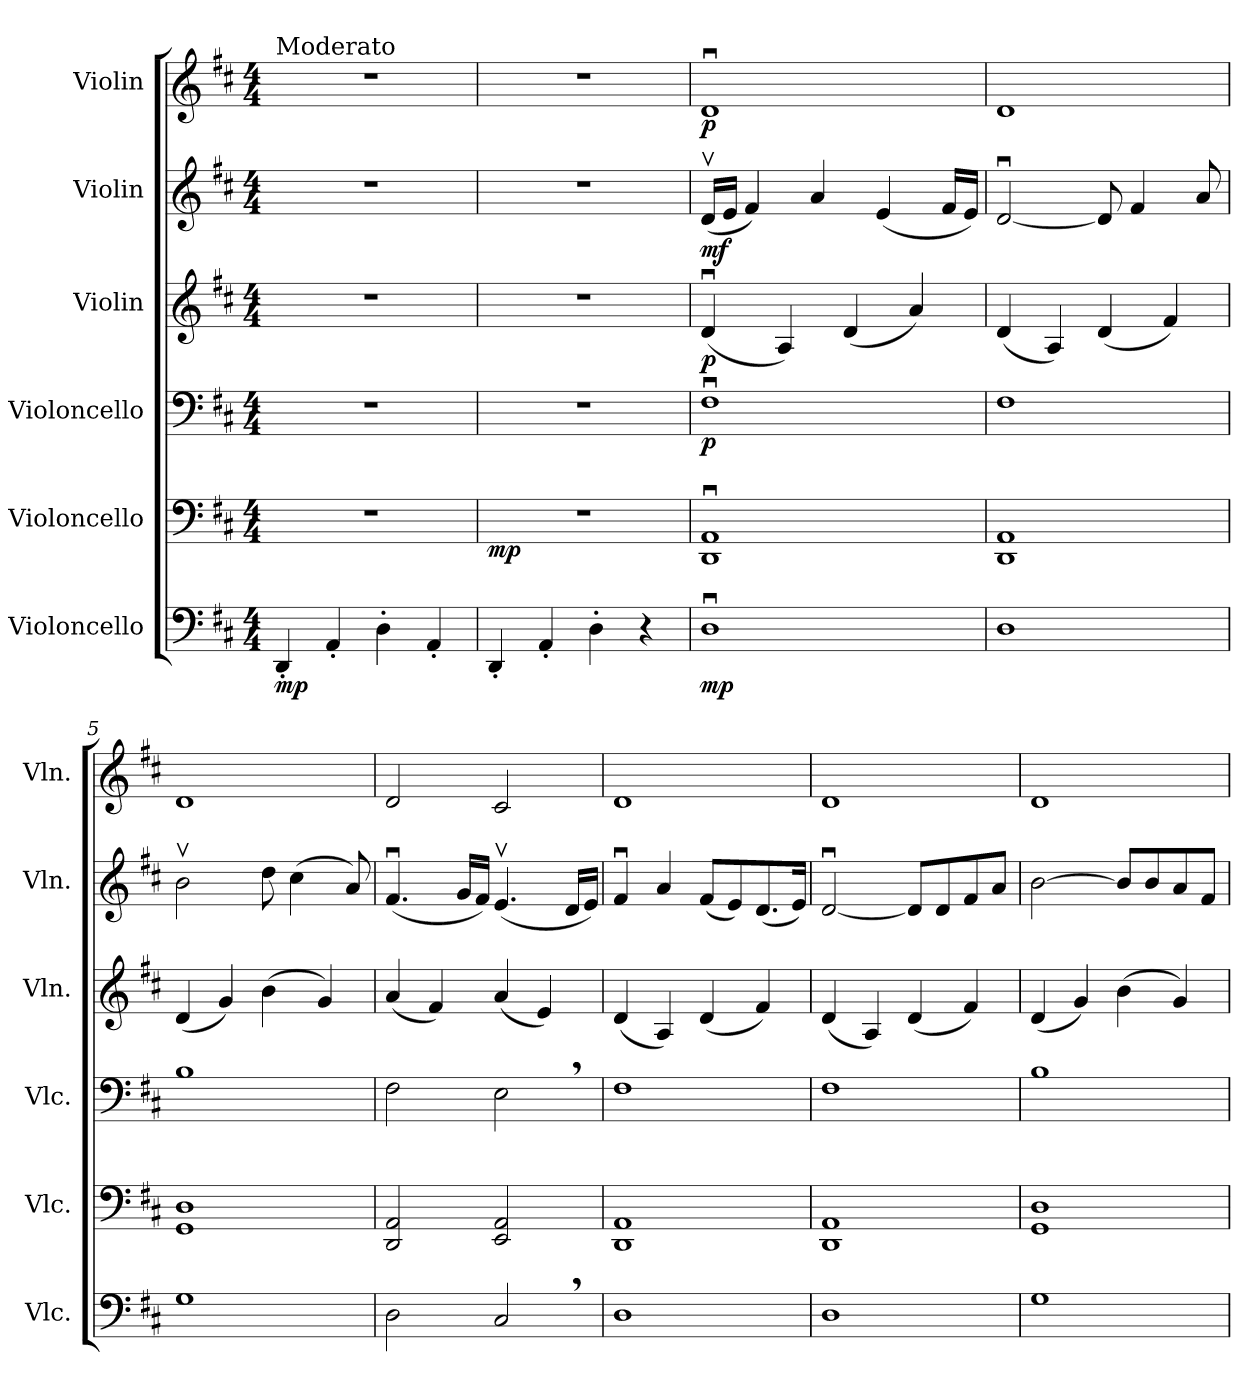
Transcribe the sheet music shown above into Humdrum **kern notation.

**kern	**dynam	**kern	**dynam	**kern	**dynam	**kern	**dynam	**kern	**dynam	**kern	**dynam
*part6	*part6	*part5	*part5	*part4	*part4	*part3	*part3	*part2	*part2	*part1	*part1
*staff6	*staff6	*staff5	*staff5	*staff4	*staff4	*staff3	*staff3	*staff2	*staff2	*staff1	*staff1
*I"Violoncello	*	*I"Violoncello	*	*I"Violoncello	*	*I"Violin	*	*I"Violin	*	*I"Violin	*
*I'Vlc.	*	*I'Vlc.	*	*I'Vlc.	*	*I'Vln.	*	*I'Vln.	*	*I'Vln.	*
*clefF4	*	*clefF4	*	*clefF4	*	*clefG2	*	*clefG2	*	*clefG2	*
*k[f#c#]	*	*k[f#c#]	*	*k[f#c#]	*	*k[f#c#]	*	*k[f#c#]	*	*k[f#c#]	*
*D:	*	*D:	*	*D:	*	*D:	*	*D:	*	*D:	*
*M4/4	*	*M4/4	*	*M4/4	*	*M4/4	*	*M4/4	*	*M4/4	*
=1	=1	=1	=1	=1	=1	=1	=1	=1	=1	=1	=1
!	!	!	!	!	!	!	!	!	!	!LO:TX:a:t=Moderato	!
!	!LO:DY:b	!	!	!	!	!	!	!	!	!	!
4DD'/	mp	1r	.	1r	.	1r	.	1r	.	1r	.
4AA'/	.	.	.	.	.	.	.	.	.	.	.
4D'\	.	.	.	.	.	.	.	.	.	.	.
4AA'/	.	.	.	.	.	.	.	.	.	.	.
=2	=2	=2	=2	=2	=2	=2	=2	=2	=2	=2	=2
!	!	!	!LO:DY:b	!	!	!	!	!	!	!	!
4DD'/	.	1r	mp	1r	.	1r	.	1r	.	1r	.
4AA'/	.	.	.	.	.	.	.	.	.	.	.
4D'\	.	.	.	.	.	.	.	.	.	.	.
4r	.	.	.	.	.	.	.	.	.	.	.
=3	=3	=3	=3	=3	=3	=3	=3	=3	=3	=3	=3
!	!LO:DY:b	!	!	!	!LO:DY:b	!	!LO:DY:b	!	!LO:DY:b	!	!LO:DY:b
1Du	mp	1DDu 1AAu	.	1F#u	p	(4du/	p	(16dv/LL	mf	1du	p
.	.	.	.	.	.	.	.	16e/JJ	.	.	.
.	.	.	.	.	.	.	.	4f#/)	.	.	.
.	.	.	.	.	.	4A/)	.	.	.	.	.
.	.	.	.	.	.	.	.	4a/	.	.	.
.	.	.	.	.	.	(4d/	.	.	.	.	.
.	.	.	.	.	.	.	.	(4e/	.	.	.
.	.	.	.	.	.	4a/)	.	.	.	.	.
.	.	.	.	.	.	.	.	16f#/LL	.	.	.
.	.	.	.	.	.	.	.	16e/JJ)	.	.	.
=4	=4	=4	=4	=4	=4	=4	=4	=4	=4	=4	=4
1D	.	1DD 1AA	.	1F#	.	(4d/	.	[2du/	.	1d	.
.	.	.	.	.	.	4A/)	.	.	.	.	.
.	.	.	.	.	.	(4d/	.	8d/]	.	.	.
.	.	.	.	.	.	.	.	4f#/	.	.	.
.	.	.	.	.	.	4f#/)	.	.	.	.	.
.	.	.	.	.	.	.	.	8a/	.	.	.
=5	=5	=5	=5	=5	=5	=5	=5	=5	=5	=5	=5
1G	.	1GG 1D	.	1B	.	(4d/	.	2bv\	.	1d	.
.	.	.	.	.	.	4g/)	.	.	.	.	.
.	.	.	.	.	.	(4b\	.	8dd\	.	.	.
.	.	.	.	.	.	.	.	(4cc#\	.	.	.
.	.	.	.	.	.	4g/)	.	.	.	.	.
.	.	.	.	.	.	.	.	8a/)	.	.	.
=6	=6	=6	=6	=6	=6	=6	=6	=6	=6	=6	=6
2D\	.	2DD/ 2AA/	.	2F#\	.	(4a/	.	(4.f#u/	.	2d/	.
.	.	.	.	.	.	4f#/)	.	.	.	.	.
.	.	.	.	.	.	.	.	16g/LL	.	.	.
.	.	.	.	.	.	.	.	16f#/JJ)	.	.	.
2C#,/	.	2EE/ 2AA/	.	2E,\	.	(4a/	.	(4.ev/	.	2c#/	.
.	.	.	.	.	.	4e/)	.	.	.	.	.
.	.	.	.	.	.	.	.	16d/LL	.	.	.
.	.	.	.	.	.	.	.	16e/JJ)	.	.	.
!!LO:PB:g=z
=7	=7	=7	=7	=7	=7	=7	=7	=7	=7	=7	=7
1D	.	1DD 1AA	.	1F#	.	(4d/	.	4f#u/	.	1d	.
.	.	.	.	.	.	4A/)	.	4a/	.	.	.
.	.	.	.	.	.	(4d/	.	(8f#/L	.	.	.
.	.	.	.	.	.	.	.	8e/)	.	.	.
.	.	.	.	.	.	4f#/)	.	(8.d/	.	.	.
.	.	.	.	.	.	.	.	16e/Jk)	.	.	.
=8	=8	=8	=8	=8	=8	=8	=8	=8	=8	=8	=8
1D	.	1DD 1AA	.	1F#	.	(4d/	.	[2du/	.	1d	.
.	.	.	.	.	.	4A/)	.	.	.	.	.
.	.	.	.	.	.	(4d/	.	8d/L]	.	.	.
.	.	.	.	.	.	.	.	8d/	.	.	.
.	.	.	.	.	.	4f#/)	.	8f#/	.	.	.
.	.	.	.	.	.	.	.	8a/J	.	.	.
=9	=9	=9	=9	=9	=9	=9	=9	=9	=9	=9	=9
1G	.	1GG 1D	.	1B	.	(4d/	.	[2b\	.	1d	.
.	.	.	.	.	.	4g/)	.	.	.	.	.
.	.	.	.	.	.	(4b\	.	8b/L]	.	.	.
.	.	.	.	.	.	.	.	8b/	.	.	.
.	.	.	.	.	.	4g/)	.	8a/	.	.	.
.	.	.	.	.	.	.	.	8f#/J	.	.	.
=	=	=	=	=	=	=	=	=	=	=	=
*-	*-	*-	*-	*-	*-	*-	*-	*-	*-	*-	*-
